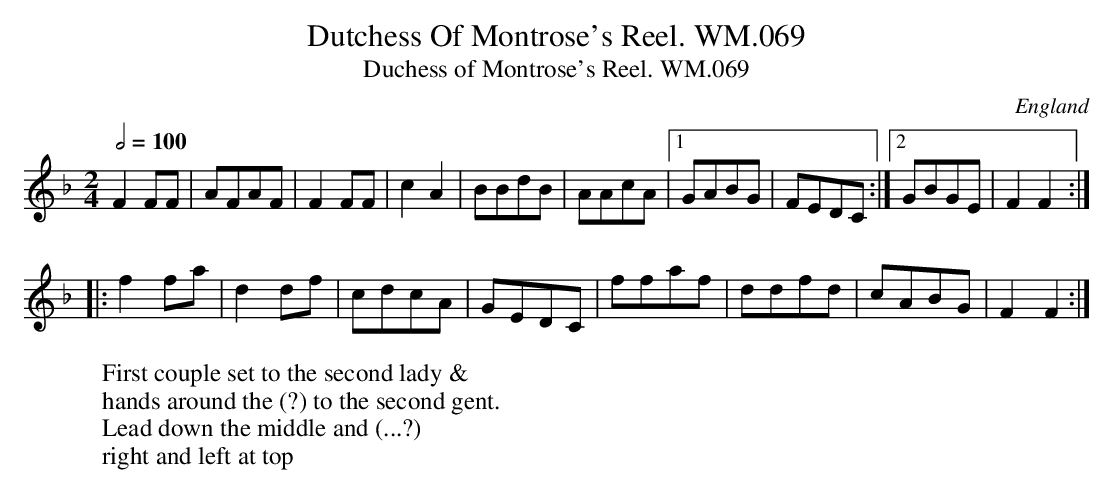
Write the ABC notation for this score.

X:1
T:Dutchess Of Montrose's Reel. WM.069
T:Duchess of Montrose's Reel. WM.069
L:1/8
M:2/4
O:England
Q:1/2=100
W:First couple set to the second lady &
W:hands around the (?) to the second gent.
W:Lead down the middle and (...?)
W:right and left at top
K:F
F2FF|AFAF|F2FF|c2A2|BBdB|AAcA |1GABG|FEDC:|2GBGE|F2F2:|!
|:f2fa|d2df|cdcA|GEDC|ffaf|ddfd|cABG|F2F2:|
